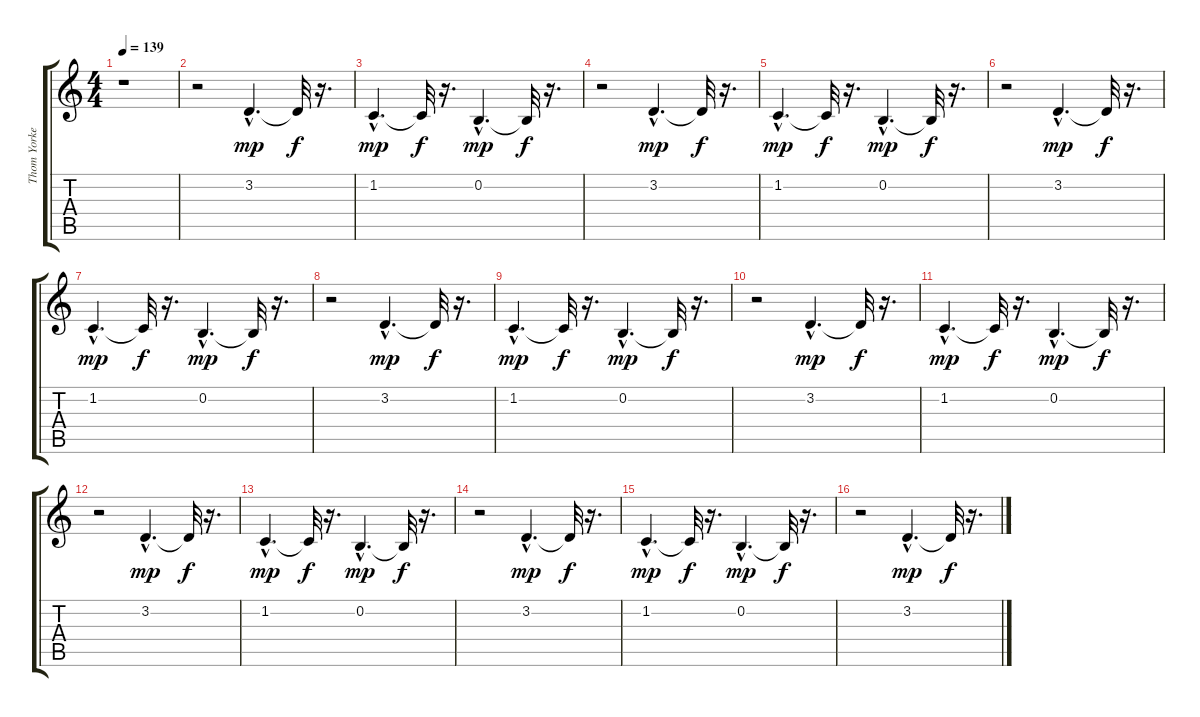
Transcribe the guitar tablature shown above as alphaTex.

\track ("Thom Yorke - Background Voice" "Thom Yorke") {instrument englishhorn}
\staff {score tabs}
\tuning (E4 B3 G3 D3 A2 E2) {hide}
\ts (4 4)
\tempo 139
\clef g2
\ks c
r.1{dy f} |
r.2 3.2{hac}.4{d dy mp} 3.2{t}.32{dy f} r.16{d} |
1.2{hac}.4{d dy mp} 1.2{t}.32{dy f} r.16{d} 0.2{hac}.4{d dy mp} 0.2{t}.32{dy f} r.16{d} |
r.2 3.2{hac}.4{d dy mp} 3.2{t}.32{dy f} r.16{d} |
1.2{hac}.4{d dy mp} 1.2{t}.32{dy f} r.16{d} 0.2{hac}.4{d dy mp} 0.2{t}.32{dy f} r.16{d} |
r.2 3.2{hac}.4{d dy mp} 3.2{t}.32{dy f} r.16{d} |
1.2{hac}.4{d dy mp} 1.2{t}.32{dy f} r.16{d} 0.2{hac}.4{d dy mp} 0.2{t}.32{dy f} r.16{d} |
r.2 3.2{hac}.4{d dy mp} 3.2{t}.32{dy f} r.16{d} |
1.2{hac}.4{d dy mp} 1.2{t}.32{dy f} r.16{d} 0.2{hac}.4{d dy mp} 0.2{t}.32{dy f} r.16{d} |
r.2 3.2{hac}.4{d dy mp} 3.2{t}.32{dy f} r.16{d} |
1.2{hac}.4{d dy mp} 1.2{t}.32{dy f} r.16{d} 0.2{hac}.4{d dy mp} 0.2{t}.32{dy f} r.16{d} |
r.2 3.2{hac}.4{d dy mp} 3.2{t}.32{dy f} r.16{d} |
1.2{hac}.4{d dy mp} 1.2{t}.32{dy f} r.16{d} 0.2{hac}.4{d dy mp} 0.2{t}.32{dy f} r.16{d} |
r.2 3.2{hac}.4{d dy mp} 3.2{t}.32{dy f} r.16{d} |
1.2{hac}.4{d dy mp} 1.2{t}.32{dy f} r.16{d} 0.2{hac}.4{d dy mp} 0.2{t}.32{dy f} r.16{d} |
r.2 3.2{hac}.4{d dy mp} 3.2{t}.32{dy f} r.16{d}
